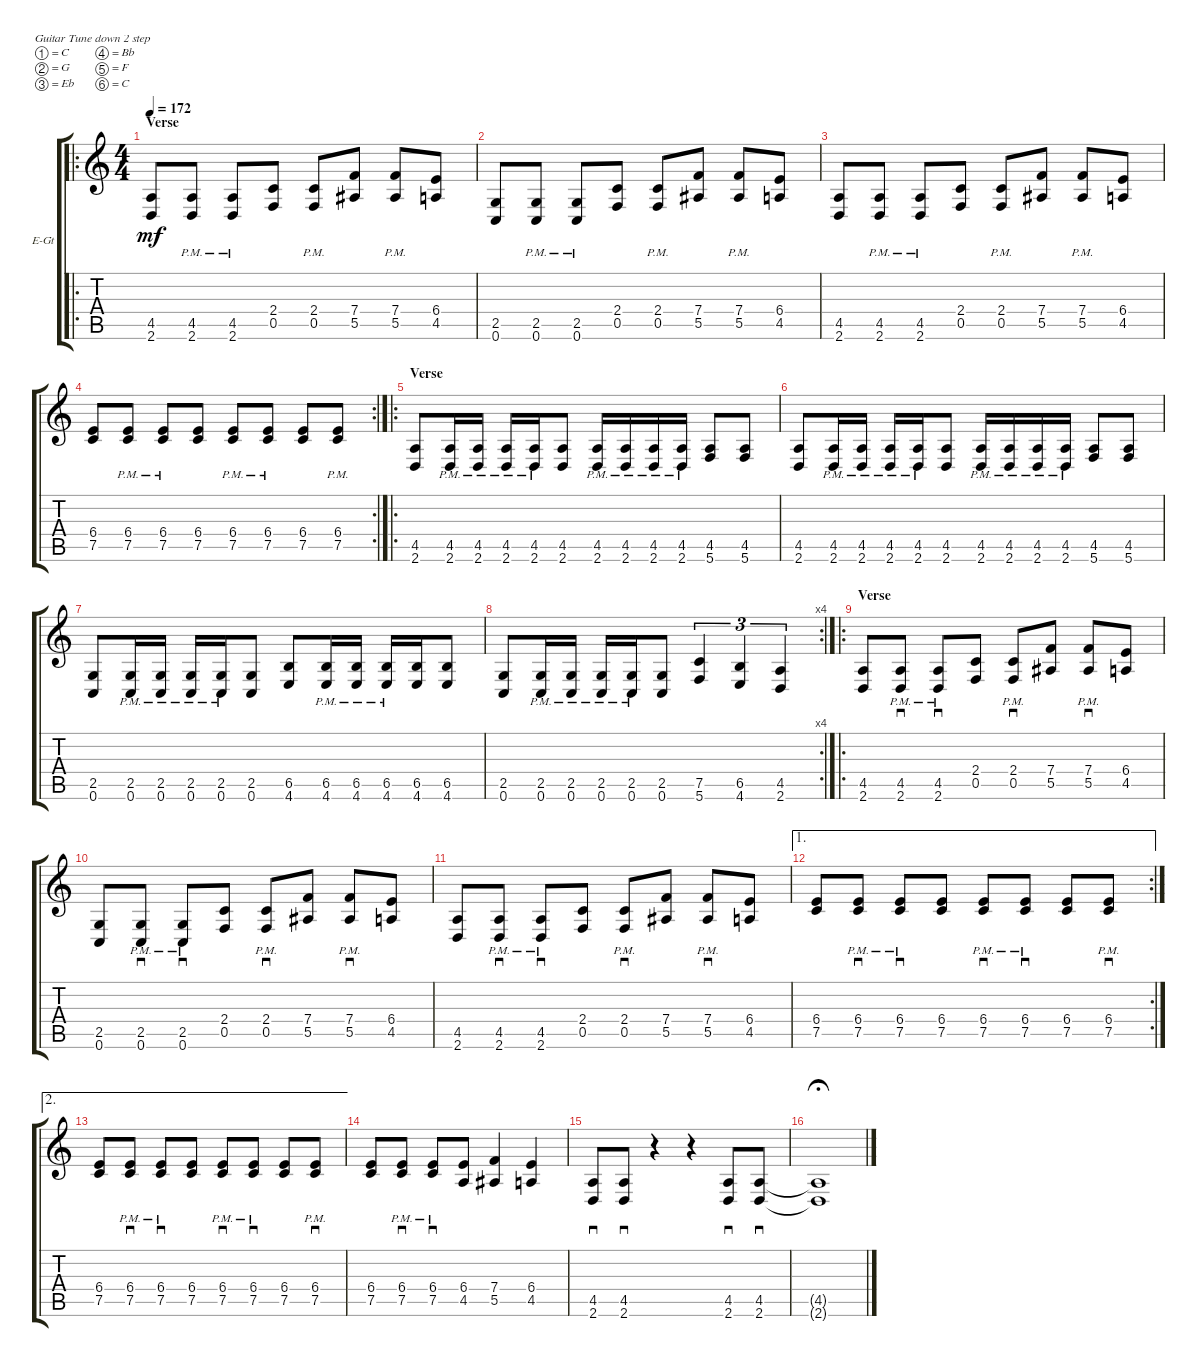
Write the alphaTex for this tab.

\bracketExtendMode groupsimilarinstruments
\firstSystemTrackNameOrientation horizontal
\otherSystemsTrackNameOrientation horizontal
\track ("Rhythm Guitar" "E-Gt") {instrument distortionguitar}
\staff {score tabs}
\tuning (C4 G3 Eb3 Bb2 F2 C2)
\ro
\ts (4 4)
\section ("" "Verse")
\tempo 172
\clef g2
\ks c
(2.6 4.5).8{dy mf} (2.6{pm} 4.5{pm}).8 (2.6{pm} 4.5{pm}).8 (0.5 2.4).8 (0.5{pm} 2.4{pm}).8 (5.5{acc #} 7.4).8 (5.5{pm acc #} 7.4{pm}).8 (4.5 6.4).8 |
(0.6 2.5).8 (0.6{pm} 2.5{pm}).8 (0.6{pm} 2.5{pm}).8 (0.5 2.4).8 (0.5{pm} 2.4{pm}).8 (5.5{acc #} 7.4).8 (5.5{pm acc #} 7.4{pm}).8 (4.5 6.4).8 |
(2.6 4.5).8 (2.6{pm} 4.5{pm}).8 (2.6{pm} 4.5{pm}).8 (0.5 2.4).8 (0.5{pm} 2.4{pm}).8 (5.5{acc #} 7.4).8 (5.5{pm acc #} 7.4{pm}).8 (4.5 6.4).8 |
\rc 2
(7.5 6.4).8 (7.5{pm} 6.4{pm}).8 (7.5{pm} 6.4{pm}).8 (7.5 6.4).8 (7.5{pm} 6.4{pm}).8 (7.5{pm} 6.4{pm}).8 (7.5 6.4).8 (7.5{pm} 6.4{pm}).8 |
\ro
\section ("" "Verse")
(2.6 4.5).8 (2.6{pm} 4.5{pm}).16 (2.6{pm} 4.5{pm}).16 (2.6{pm} 4.5{pm}).16 (2.6{pm} 4.5{pm}).16 (2.6 4.5).8 (2.6{pm} 4.5{pm}).16 (2.6{pm} 4.5{pm}).16 (2.6{pm} 4.5{pm}).16 (2.6{pm} 4.5{pm}).16 (5.6 4.5).8 (5.6 4.5).8 |
(2.6 4.5).8 (2.6{pm} 4.5{pm}).16 (2.6{pm} 4.5{pm}).16 (2.6{pm} 4.5{pm}).16 (2.6{pm} 4.5{pm}).16 (2.6 4.5).8 (2.6{pm} 4.5{pm}).16 (2.6{pm} 4.5{pm}).16 (2.6{pm} 4.5{pm}).16 (2.6{pm} 4.5{pm}).16 (5.6 4.5).8 (5.6 4.5).8 |
(0.6 2.5).8 (0.6{pm} 2.5{pm}).16 (0.6{pm} 2.5{pm}).16 (0.6{pm} 2.5{pm}).16 (0.6{pm} 2.5{pm}).16 (0.6 2.5).8 (4.6 6.5).8 (4.6{pm} 6.5{pm}).16 (4.6{pm} 6.5{pm}).16 (4.6{pm} 6.5{pm}).16 (4.6 6.5).16 (4.6 6.5).8 |
\rc 4
(0.6 2.5).8 (0.6{pm} 2.5{pm}).16 (0.6{pm} 2.5{pm}).16 (0.6{pm} 2.5{pm}).16 (0.6{pm} 2.5{pm}).16 (0.6 2.5).8 (5.6 7.5).4{tu (3 2)} (4.6 6.5).4{tu (3 2)} (2.6 4.5).4{tu (3 2)} |
\ro
\section ("" "Verse")
(2.6 4.5).8 (2.6{pm} 4.5{pm}).8{sd} (2.6{pm} 4.5{pm}).8{sd} (0.5 2.4).8 (0.5{pm} 2.4{pm}).8{sd} (5.5{acc #} 7.4).8 (5.5{pm acc #} 7.4{pm}).8{sd} (4.5 6.4).8 |
(0.6 2.5).8 (0.6{pm} 2.5{pm}).8{sd} (0.6{pm} 2.5{pm}).8{sd} (0.5 2.4).8 (0.5{pm} 2.4{pm}).8{sd} (5.5{acc #} 7.4).8 (5.5{pm acc #} 7.4{pm}).8{sd} (4.5 6.4).8 |
(2.6 4.5).8 (2.6{pm} 4.5{pm}).8{sd} (2.6{pm} 4.5{pm}).8{sd} (0.5 2.4).8 (0.5{pm} 2.4{pm}).8{sd} (5.5{acc #} 7.4).8 (5.5{pm acc #} 7.4{pm}).8{sd} (4.5 6.4).8 |
\ae 1
\rc 2
(7.5 6.4).8 (7.5{pm} 6.4{pm}).8{sd} (7.5{pm} 6.4{pm}).8{sd} (7.5 6.4).8 (7.5{pm} 6.4{pm}).8{sd} (7.5{pm} 6.4{pm}).8{sd} (7.5 6.4).8 (7.5{pm} 6.4{pm}).8{sd} |
\ae 2
(7.5 6.4).8 (7.5{pm} 6.4{pm}).8{sd} (7.5{pm} 6.4{pm}).8{sd} (7.5 6.4).8 (7.5{pm} 6.4{pm}).8{sd} (7.5{pm} 6.4{pm}).8{sd} (7.5 6.4).8 (7.5{pm} 6.4{pm}).8{sd} |
(7.5 6.4).8 (7.5{pm} 6.4{pm}).8{sd} (7.5{pm} 6.4{pm}).8{sd} (4.5 6.4).8 (5.5{acc #} 7.4).4 (4.5 6.4).4 |
(2.6 4.5).8{sd} (2.6 4.5).8{sd} r.4 r.4 (2.6 4.5).8{sd} (2.6 4.5).8{sd} |
(4.5{t} 2.6{t}).1{fermata (medium 1)}
